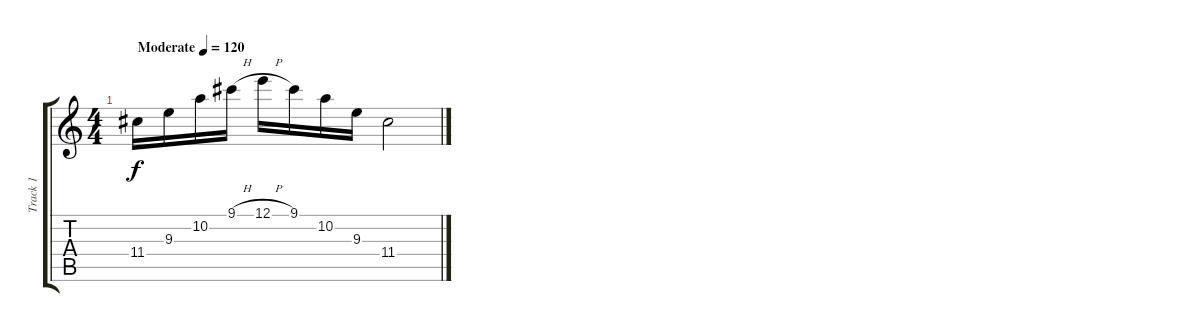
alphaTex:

\track ("Track 1" "Track 1") {instrument acousticguitarsteel}
\staff {score tabs}
\tuning (E4 B3 G3 D3 A2 E2) {hide}
\ts (4 4)
\tempo (120 "Moderate")
\clef g2
\ks c
11.4.16{dy f instrument acousticguitarsteel} 9.3.16 10.2.16 9.1{h}.16 12.1{h}.16 9.1.16 10.2.16 9.3.16 11.4.2
